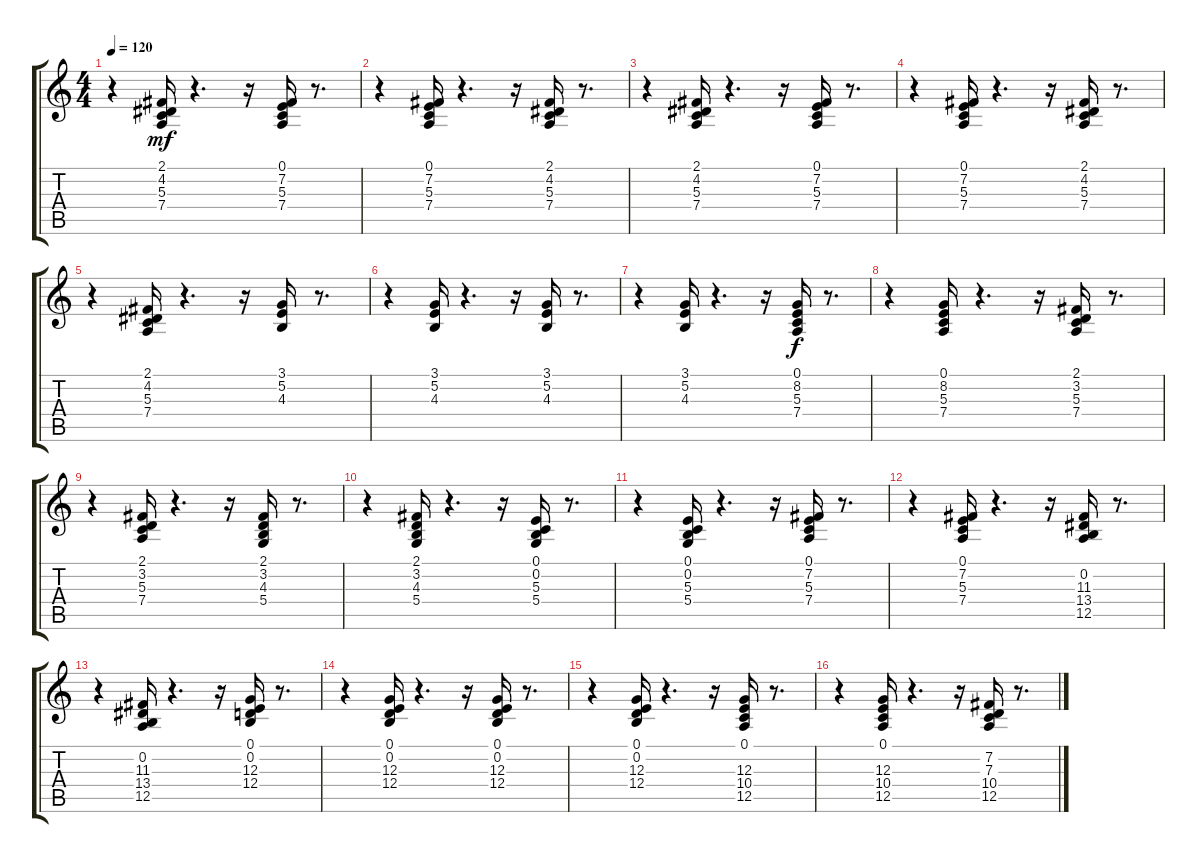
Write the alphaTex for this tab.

\track "" {instrument lead2sawtooth}
\staff {score tabs}
\tuning (E4 B3 G3 D3 A2 E2) {hide}
\ts (4 4)
\tempo 120
\clef g2
\ks c
r.4{dy mf} (2.1 4.2 5.3 7.4).16 r.4{d} r.16 (0.1 7.2 5.3 7.4).16 r.8{d} |
r.4 (0.1 7.2 5.3 7.4).16 r.4{d} r.16 (2.1 4.2 5.3 7.4).16 r.8{d} |
r.4 (2.1 4.2 5.3 7.4).16 r.4{d} r.16 (0.1 7.2 5.3 7.4).16 r.8{d} |
r.4 (0.1 7.2 5.3 7.4).16 r.4{d} r.16 (2.1 4.2 5.3 7.4).16 r.8{d} |
r.4 (2.1 4.2 5.3 7.4).16 r.4{d} r.16 (3.1 5.2 4.3).16 r.8{d} |
r.4 (3.1 5.2 4.3).16 r.4{d} r.16 (3.1 5.2 4.3).16 r.8{d} |
r.4 (3.1 5.2 4.3).16 r.4{d} r.16 (0.1 8.2 5.3 7.4).16{dy f} r.8{d} |
r.4 (0.1 8.2 5.3 7.4).16 r.4{d} r.16 (2.1 3.2 5.3 7.4).16 r.8{d} |
r.4 (2.1 3.2 5.3 7.4).16 r.4{d} r.16 (2.1 3.2 4.3 5.4).16 r.8{d} |
r.4 (2.1 3.2 4.3 5.4).16 r.4{d} r.16 (0.1 0.2 5.3 5.4).16 r.8{d} |
r.4 (0.1 0.2 5.3 5.4).16 r.4{d} r.16 (0.1 7.2 5.3 7.4).16 r.8{d} |
r.4 (0.1 7.2 5.3 7.4).16 r.4{d} r.16 (0.2 11.3 13.4 12.5).16 r.8{d} |
r.4 (0.2 11.3 13.4 12.5).16 r.4{d} r.16 (0.1 0.2 12.3 12.4).16 r.8{d} |
r.4 (0.1 0.2 12.3 12.4).16 r.4{d} r.16 (0.1 0.2 12.3 12.4).16 r.8{d} |
r.4 (0.1 0.2 12.3 12.4).16 r.4{d} r.16 (0.1 12.3 10.4 12.5).16 r.8{d} |
r.4 (0.1 12.3 10.4 12.5).16 r.4{d} r.16 (7.2 7.3 10.4 12.5).16 r.8{d}
